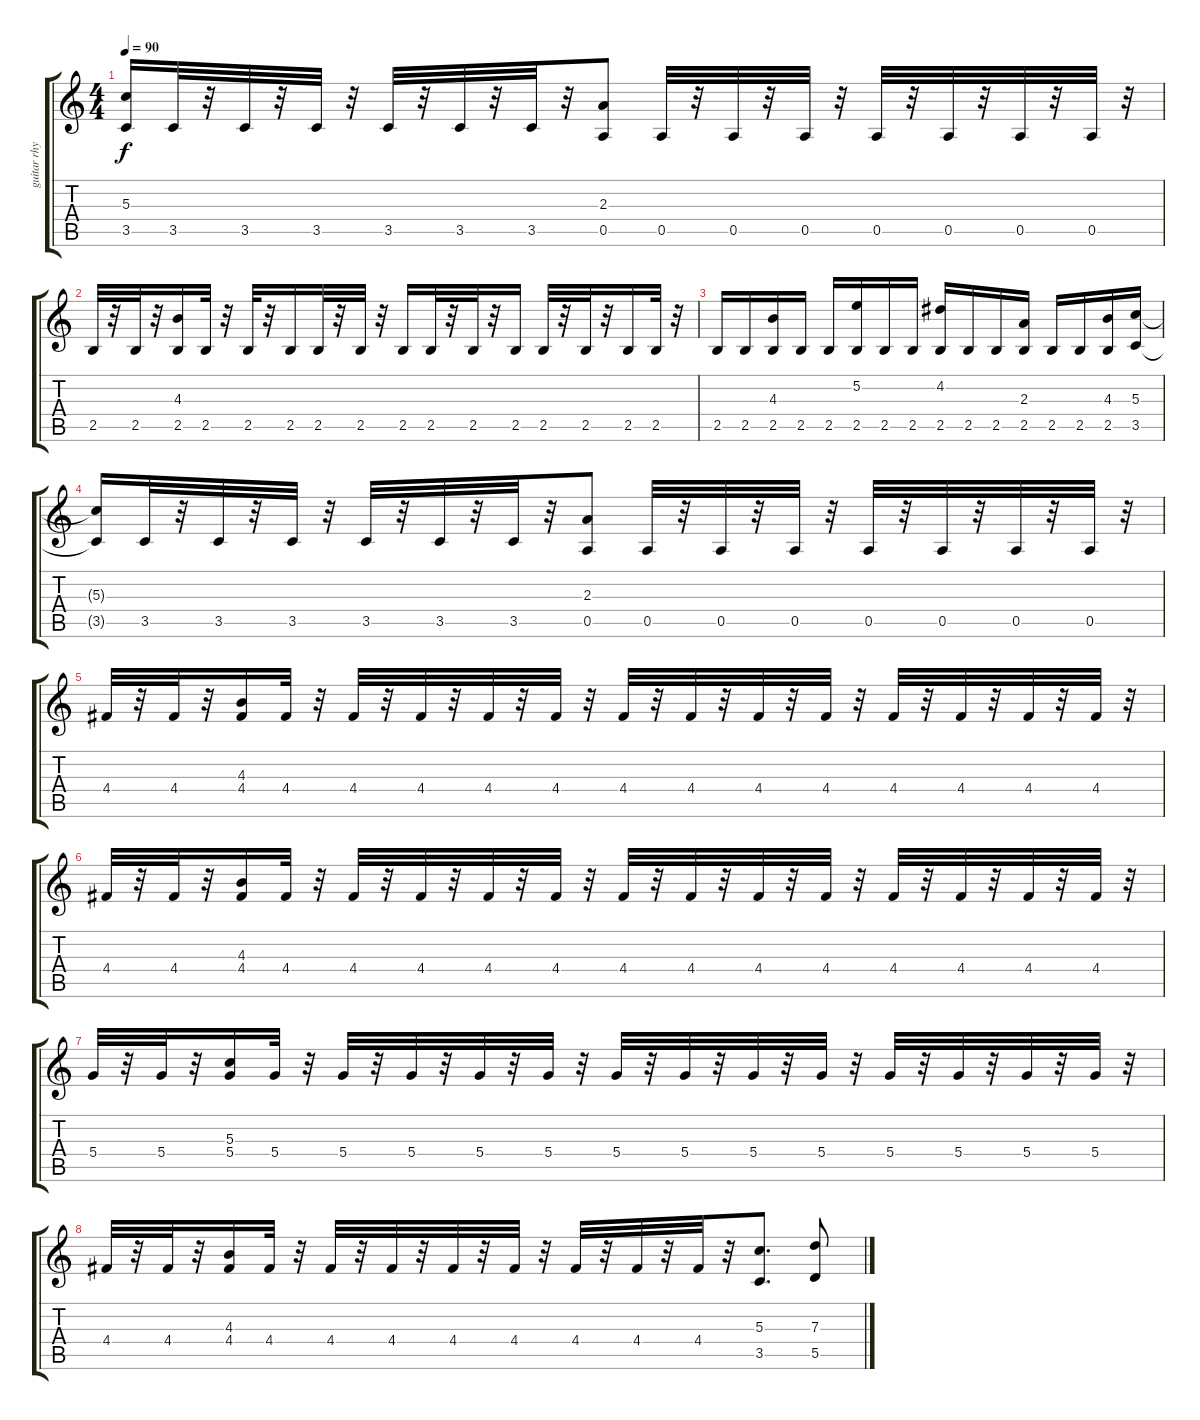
\track ("guitar rhythm right" "guitar rhy") {instrument distortionguitar}
\staff {score tabs}
\tuning (E4 B3 G3 D3 A2 E2) {hide}
\ts (4 4)
\tempo 90
\clef g2
\ks c
(5.3{t} 3.5{t}).16{dy f} 3.5.32 r.32 3.5.32 r.32 3.5.32 r.32 3.5.32 r.32 3.5.32 r.32 3.5.32 r.32 (2.3 0.5).8 0.5.32 r.32 0.5.32 r.32 0.5.32 r.32 0.5.32 r.32 0.5.32 r.32 0.5.32 r.32 0.5.32 r.32 |
2.5.32 r.32 2.5.32 r.32 (4.3 2.5).16 2.5.32 r.32 2.5.32 r.32 2.5.16 2.5.32 r.32 2.5.32 r.32 2.5.16 2.5.32 r.32 2.5.32 r.32 2.5.16 2.5.32 r.32 2.5.32 r.32 2.5.16 2.5.32 r.32 |
2.5.16 2.5.16 (4.3 2.5).16 2.5.16 2.5.16 (5.2 2.5).16 2.5.16 2.5.16 (4.2 2.5).16 2.5.16 2.5.16 (2.3 2.5).16 2.5.16 2.5.16 (4.3 2.5).16 (5.3 3.5).16 |
(5.3{t} 3.5{t}).16 3.5.32 r.32 3.5.32 r.32 3.5.32 r.32 3.5.32 r.32 3.5.32 r.32 3.5.32 r.32 (2.3 0.5).8 0.5.32 r.32 0.5.32 r.32 0.5.32 r.32 0.5.32 r.32 0.5.32 r.32 0.5.32 r.32 0.5.32 r.32 |
4.4.32 r.32 4.4.32 r.32 (4.3 4.4).16 4.4.32 r.32 4.4.32 r.32 4.4.32 r.32 4.4.32 r.32 4.4.32 r.32 4.4.32 r.32 4.4.32 r.32 4.4.32 r.32 4.4.32 r.32 4.4.32 r.32 4.4.32 r.32 4.4.32 r.32 4.4.32 r.32 |
4.4.32 r.32 4.4.32 r.32 (4.3 4.4).16 4.4.32 r.32 4.4.32 r.32 4.4.32 r.32 4.4.32 r.32 4.4.32 r.32 4.4.32 r.32 4.4.32 r.32 4.4.32 r.32 4.4.32 r.32 4.4.32 r.32 4.4.32 r.32 4.4.32 r.32 4.4.32 r.32 |
5.4.32 r.32 5.4.32 r.32 (5.3 5.4).16 5.4.32 r.32 5.4.32 r.32 5.4.32 r.32 5.4.32 r.32 5.4.32 r.32 5.4.32 r.32 5.4.32 r.32 5.4.32 r.32 5.4.32 r.32 5.4.32 r.32 5.4.32 r.32 5.4.32 r.32 5.4.32 r.32 |
4.4.32 r.32 4.4.32 r.32 (4.3 4.4).16 4.4.32 r.32 4.4.32 r.32 4.4.32 r.32 4.4.32 r.32 4.4.32 r.32 4.4.32 r.32 4.4.32 r.32 4.4.32 r.32 (5.3 3.5).8{d} (7.3 5.5).8
